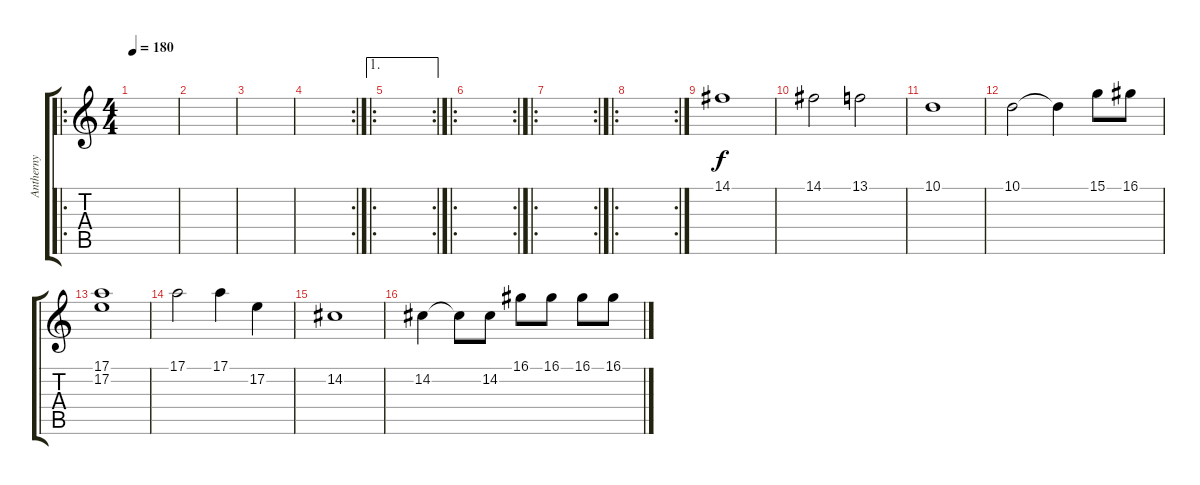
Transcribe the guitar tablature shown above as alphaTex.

\track ("Antherny" "Antherny") {instrument acousticgrandpiano}
\staff {score tabs}
\tuning (E4 B3 G3 D3 A2 E2) {hide}
\ro
\ts (4 4)
\tempo 180
\clef g2
\ks c
|
|
|
\rc 2
|
\ae 1
\ro
\rc 2
|
\ro
\rc 2
|
\ro
\rc 2
|
\ro
\rc 2
|
14.1.1 |
14.1.2 13.1.2 |
10.1.1 |
10.1.2 10.1{t}.4 15.1.8 16.1.8 |
(17.1 17.2).1 |
17.1.2 17.1.4 17.2.4 |
14.2.1 |
14.2.4 14.2{t}.8 14.2.8 16.1.8 16.1.8 16.1.8 16.1.8
